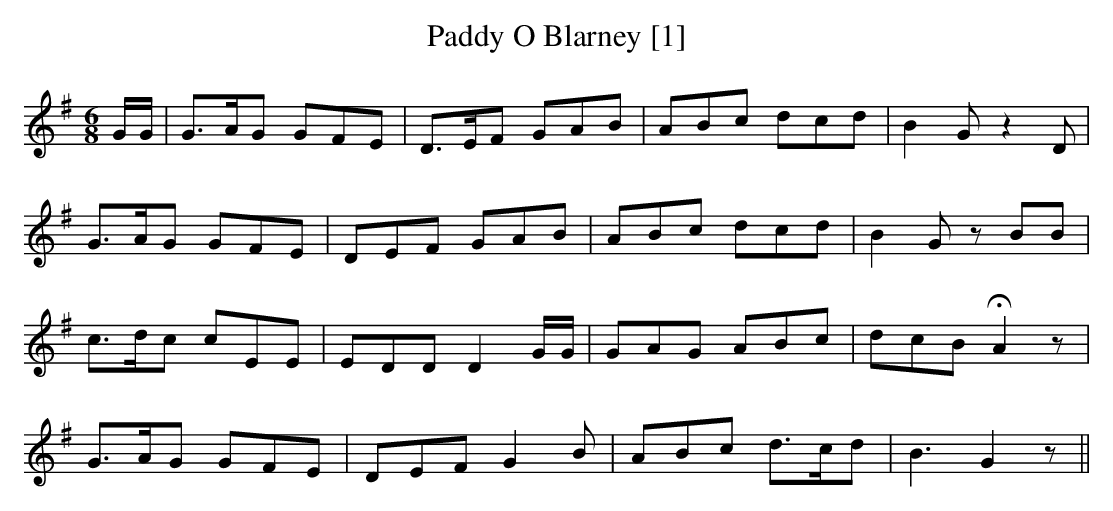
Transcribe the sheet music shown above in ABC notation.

X:1
T:Paddy O Blarney [1]
M:6/8
L:1/8
K:G
G/G/|G>AG GFE|D>EF GAB|ABc dcd|B2G z2D|
G>AG GFE|DEF GAB|ABc dcd|B2G z BB|
c>dc cEE|EDD D2 G/G/|GAG ABc|dcB !fermata!A2z|
G>AG GFE|DEF G2B|ABc d>cd|B3 G2z||
